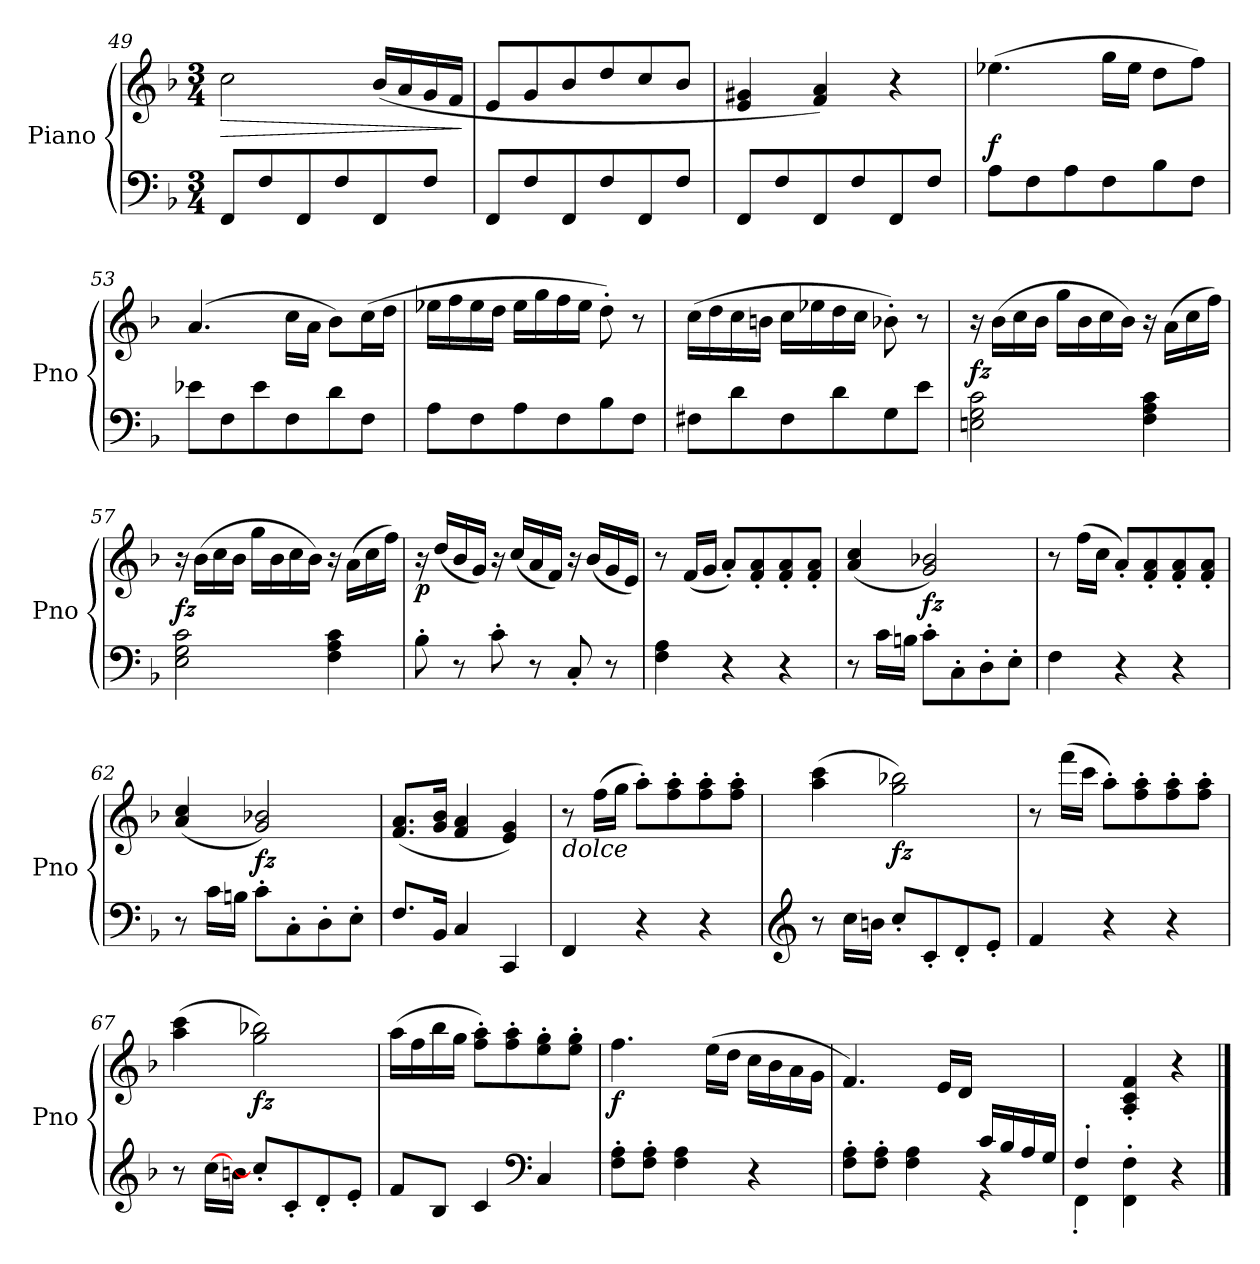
**kern	**kern	**dynam
*part1	*part1	*part1
*staff2	*staff1	*staff1/2
*I"Piano	*	*
*I'Pno	*	*
*clefF4	*clefG2	*
*k[b-]	*k[b-]	*
*M3/4	*M3/4	*
=49	=49	=49
!	!	!LO:HP:b
8FF/L	2cc\	>
8F/	.	.
8FF/	.	.
8F/	.	.
8FF/	(<16b-/LL	.
.	16a/	.
8F/J	16g/	.
.	16f/JJ	.
.	.	]
=50	=50	=50
8FF/L	8e/L	.
8F/	8g/	.
8FF/	8b-/	.
8F/	8dd/	.
8FF/	8cc/	.
8F/J	8b-/J	.
=51	=51	=51
8FF/L	4e/ 4g#X/	.
8F/	.	.
8FF/	4f/ 4a/)	.
8F/	.	.
8FF/	4r	.
8F/J	.	.
=52	=52	=52
!	!	!LO:DY:a=2
8A<\L	(>4.ee-X\	f
8F\	.	.
8A\	.	.
8F\	16gg\LL	.
.	16ee-\JJ	.
8B-<\	8dd\L	.
8F\J	8ff\J)	.
!!LO:LB:g=z
=53	=53	=53
8e-X<\L	(>4.a/	.
8F\	.	.
8e-\	.	.
8F\	16cc\LL	.
.	16a\JJ	.
8d<\	8b-\L)	.
8F\J	(>16cc\L	.
.	16dd\JJ	.
=54	=54	=54
8A\L	16ee-X\LL	.
.	16ff\	.
8F\	16ee-\	.
.	16dd\JJ	.
8A\	16ee-\LL	.
.	16gg\	.
8F\	16ff\	.
.	16ee-\JJ	.
8B-\	8dd'\)	.
8F\J	8r	.
=55	=55	=55
8F#X<\L	(>16cc\LL	.
.	16dd\	.
8d\	16cc\	.
.	16bn\JJ	.
8F#\	16cc\LL	.
.	16ee-X\	.
8d\	16dd\	.
.	16cc\JJ	.
8G<\	8b-X'\)	.
8e\J	8r	.
=56	=56	=56
!	!	!LO:DY:b
2En\< 2G\< 2c\<	16r	fz
.	(>16b-\LL	.
.	16cc\	.
.	16b-\JJ	.
.	16gg\LL	.
.	16b-\	.
.	16cc\	.
.	16b-\JJ)	.
4F\< 4A\< 4c\<	16r	.
.	(>16a\LL	.
.	16cc\	.
.	16ff\JJ)	.
!!LO:PB:g=z
=57	=57	=57
!	!	!LO:DY:b
2E\ 2G\ 2c\	16r	fz
.	(>16b-\LL	.
.	16cc\	.
.	16b-\JJ	.
.	16gg\LL	.
.	16b-\	.
.	16cc\	.
.	16b-\JJ)	.
4F\ 4A\ 4c\	16r	.
.	(>16a\LL	.
.	16cc\	.
.	16ff\JJ)	.
=58	=58	=58
!	!	!LO:DY:b
8B-'\	16r	p
.	(<16dd/LL	.
8r	16b-/	.
.	16g/JJ)	.
8c'\	16r	.
.	(<16cc/LL	.
8r	16a/	.
.	16f/JJ)	.
8C'/	16r	.
.	(<16b-/LL	.
8r	16g/	.
.	16e/JJ)	.
=59	=59	=59
4F\<< 4A\<<	8r	.
.	(<16f/LL	.
.	16g/JJ	.
4r	8a'/L)	.
.	8f/' 8a/'	.
4r	8f/' 8a/'	.
.	8f/' 8a/'J	.
=60	=60	=60
8r	(<4a/ 4cc/	.
16c\LL	.	.
16Bn\JJ	.	.
!	!	!LO:DY:b
8c'\L	2g/ 2b-X/)	fz
8C'\	.	.
8D'\	.	.
8E'\J	.	.
=61	=61	=61
4F\	8r	.
.	(>16ff\LL	.
.	16cc\JJ	.
4r	8a'/L)	.
.	8f/' 8a/'	.
4r	8f/' 8a/'	.
.	8f/' 8a/'J	.
!!LO:LB:g=z
=62	=62	=62
8r	(<4a/ 4cc/	.
16c\LL	.	.
16Bn\JJ	.	.
!	!	!LO:DY:b
8c'\L	2g/ 2b-X/)	fz
8C'\	.	.
8D'\	.	.
8E'\J	.	.
=63	=63	=63
8.F</L	(<8.f/ 8.a/L	.
16BB-</Jk	16g/ 16b-/Jk	.
4C</	4f/ 4a/	.
4CC/	4e/ 4g/)	.
=64	=64	=64
!	!LO:TX:b:i:t=dolce	!
4FF/	8r	.
.	(>16ff\LL	.
.	16gg\JJ	.
4r	8aa'\L)	.
.	8ff\' 8aa\'	.
4r	8ff\' 8aa\'	.
.	8ff\' 8aa\'J	.
=65	=65	=65
*clefG2	*	*
8r	(>4aa\ 4ccc\	.
16cc\LL	.	.
16bn\JJ	.	.
!	!	!LO:DY:b
8cc'/L	2gg\ 2bb-X\)	fz
8c'/	.	.
8d'/	.	.
8e'/J	.	.
=66	=66	=66
4f/	8r	.
.	(>16fff\LL	.
.	16ccc\JJ	.
4r	8aa'\L)	.
.	8ff\' 8aa\'	.
4r	8ff\' 8aa\'	.
.	8ff\' 8aa\'J	.
=67	=67	=67
8r	(>4aa\ 4ccc\	.
[16cc\LL	.	.
16bn\JJ	.	.
!	!	!LO:DY:b
8cc'/L]	2gg\ 2bb-X\)	fz
8c'/	.	.
8d'/	.	.
8e'/J	.	.
!!LO:LB:g=z
=68	=68	=68
8f</L	(>16aa\LL	.
.	16ff\	.
8B-</J	16bb-\	.
.	16gg\JJ	.
4c</	8ff\' 8aa\'L)	.
.	8ff\' 8aa\'	.
*clefF4	*	*
4C/	8ee\' 8gg\'	.
.	8ee\' 8gg\'J	.
=69	=69	=69
!	!	!LO:DY:b
8F\<'< 8A\<'<L	4.ff\	f
8F\' 8A\'J	.	.
4F\ 4A\	.	.
.	(>16ee\LL	.
.	16dd\JJ	.
4r	16cc\LL	.
.	16b-\	.
.	16a\	.
.	16g\JJ	.
=70	=70	=70
*^	*	*
2ryy	8F\' 8A\'L	4.f/)	.
.	8F\' 8A\'J	.	.
.	4F\ 4A\	.	.
.	.	(<16e/LL	.
.	.	16d/JJ	.
16c/LL	4r	4ryy	.
16B-/	.	.	.
16A/	.	.	.
16G/JJ	.	.	.
=71	=71	=71	=71
4F'/)	4FF<'\	4ryy	.
2ryy	4FF\' 4F\'	4A/' 4c/' 4f/'	.
.	4r	4r	.
*v	*v	*	*
==	==	==
*-	*-	*-
